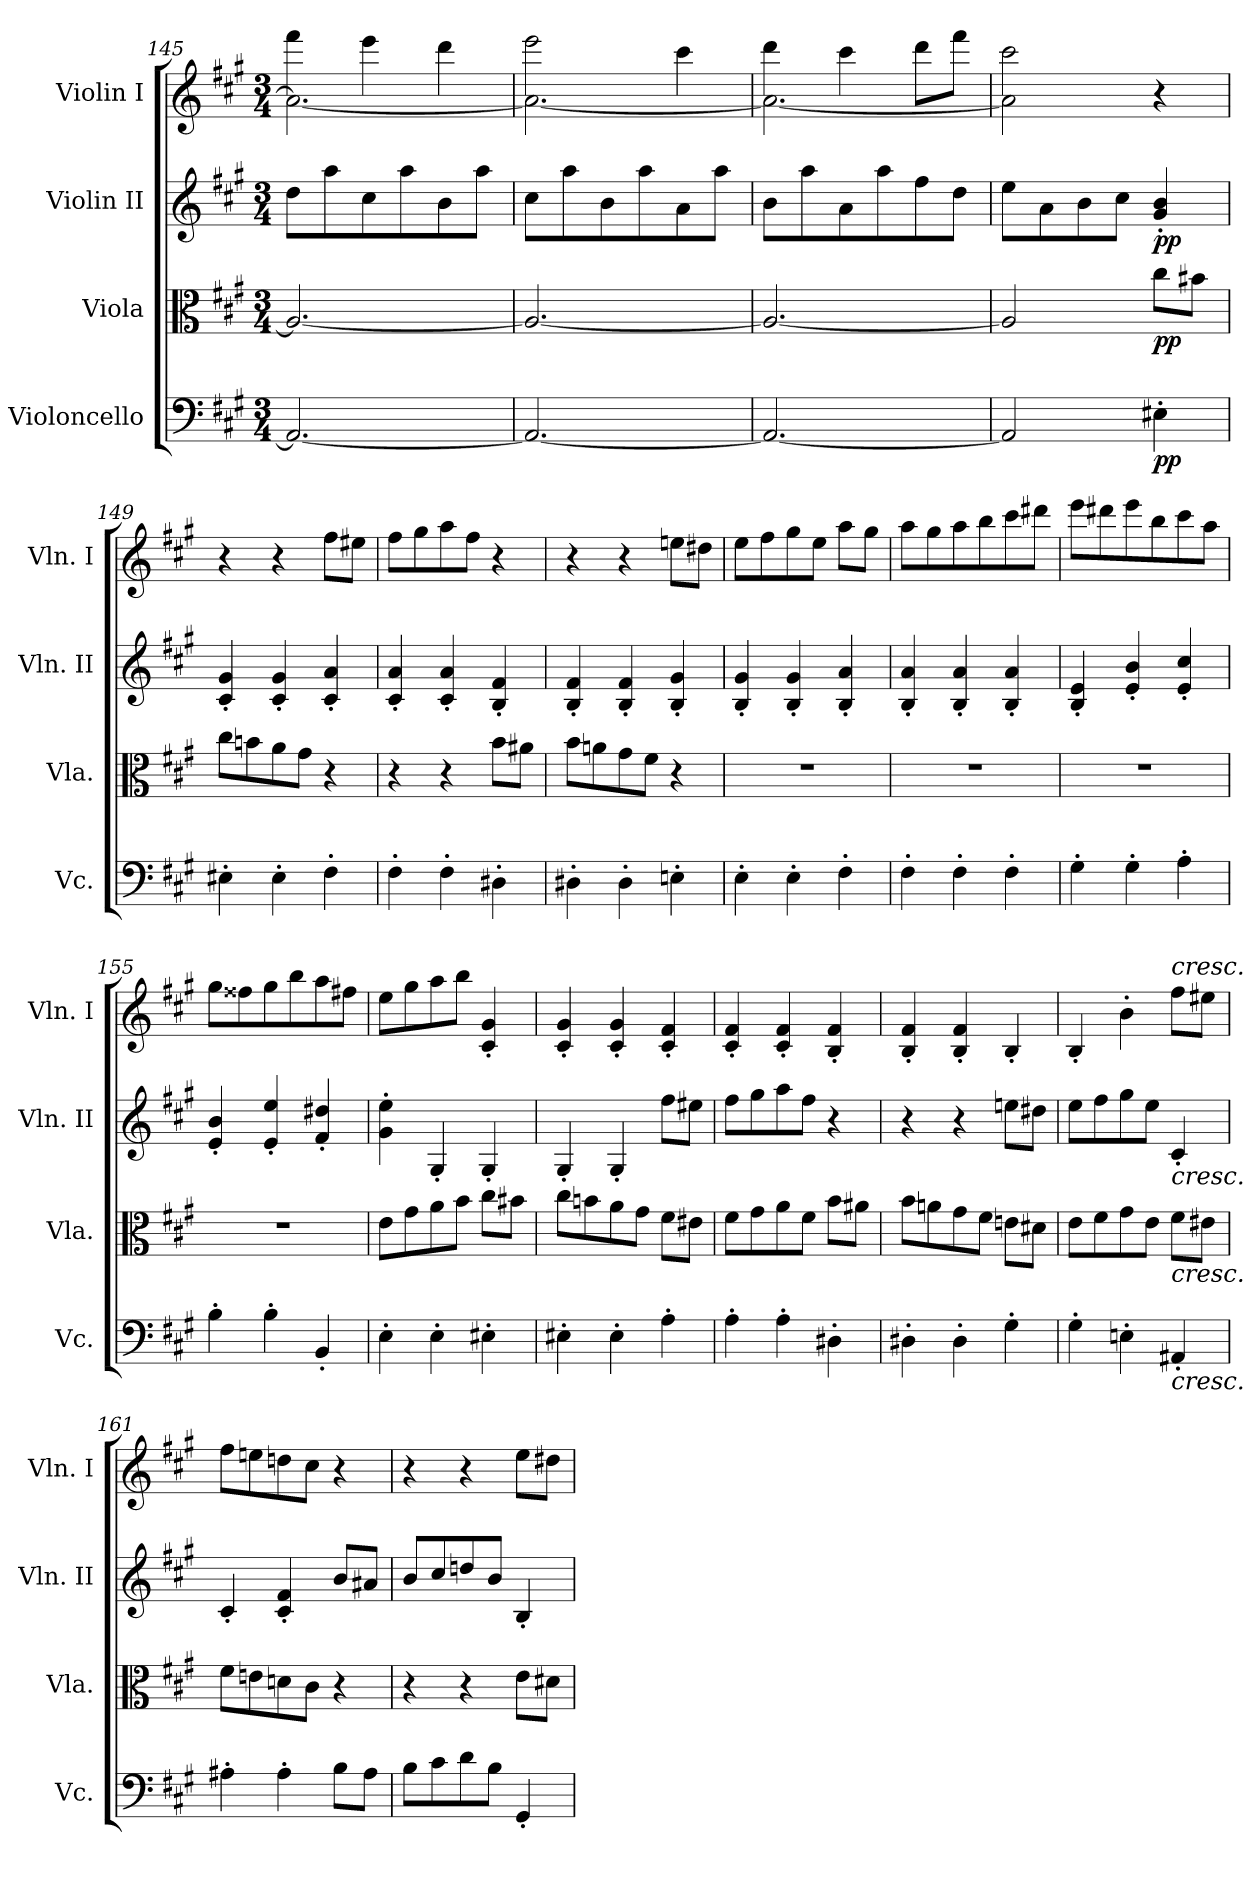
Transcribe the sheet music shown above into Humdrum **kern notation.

**kern	**dynam	**kern	**dynam	**kern	**dynam	**kern
*part4	*part4	*part3	*part3	*part2	*part2	*part1
*staff4	*staff4	*staff3	*staff3	*staff2	*staff2	*staff1
*I"Violoncello	*	*I"Viola	*	*I"Violin II	*	*I"Violin I
*I'Vc.	*	*I'Vla.	*	*I'Vln. II	*	*I'Vln. I
*clefF4	*	*clefC3	*	*clefG2	*	*clefG2
*k[f#c#g#]	*	*k[f#c#g#]	*	*k[f#c#g#]	*	*k[f#c#g#]
*M3/4	*	*M3/4	*	*M3/4	*	*M3/4
=145	=145	=145	=145	=145	=145	=145
*	*	*	*	*	*	*^
2.AA/_	.	2.A/_	.	8dd\L	.	4fff#\	2.a\_
.	.	.	.	8aa\	.	.	.
.	.	.	.	8cc#\	.	4eee\	.
.	.	.	.	8aa\	.	.	.
.	.	.	.	8b\	.	4ddd\	.
.	.	.	.	8aa\J	.	.	.
=146	=146	=146	=146	=146	=146	=146	=146
2.AA/_	.	2.A/_	.	8cc#\L	.	2eee\	2.a\_
.	.	.	.	8aa\	.	.	.
.	.	.	.	8b\	.	.	.
.	.	.	.	8aa\	.	.	.
.	.	.	.	8a\	.	4ccc#\	.
.	.	.	.	8aa\J	.	.	.
=147	=147	=147	=147	=147	=147	=147	=147
2.AA/_	.	2.A/_	.	8b\L	.	4ddd\	2.a\_
.	.	.	.	8aa\	.	.	.
.	.	.	.	8a\	.	4ccc#\	.
.	.	.	.	8aa\	.	.	.
.	.	.	.	8ff#\	.	8ddd\L	.
.	.	.	.	8dd\J	.	8fff#\J	.
=148	=148	=148	=148	=148	=148	=148	=148
2AA/]	.	2A/]	.	8ee\L	.	2ccc#\	2a\]
.	.	.	.	8a\	.	.	.
.	.	.	.	8b\	.	.	.
.	.	.	.	8cc#\J	.	.	.
!	!LO:DY:b	!	!LO:DY:b	!	!LO:DY:b	!	!
4E#X'\	pp	8cc#\L	pp	4g#/' 4b/'	pp	4r	4ryy
.	.	8b#X\J	.	.	.	.	.
*	*	*	*	*	*	*v	*v
=149	=149	=149	=149	=149	=149	=149
4E#X'\	.	8cc#\L	.	4c#/' 4g#/'	.	4r
.	.	8bn\	.	.	.	.
4E#'\	.	8a\	.	4c#/' 4g#/'	.	4r
.	.	8g#\J	.	.	.	.
4F#'\	.	4r	.	4c#/' 4a/'	.	8ff#\L
.	.	.	.	.	.	8ee#X\J
=150	=150	=150	=150	=150	=150	=150
4F#'\	.	4r	.	4c#/' 4a/'	.	8ff#\L
.	.	.	.	.	.	8gg#\
4F#'\	.	4r	.	4c#/' 4a/'	.	8aa\
.	.	.	.	.	.	8ff#\J
4D#X'\	.	8b\L	.	4B/' 4f#/'	.	4r
.	.	8a#X\J	.	.	.	.
=151	=151	=151	=151	=151	=151	=151
4D#X'\	.	8b\L	.	4B/' 4f#/'	.	4r
.	.	8an\	.	.	.	.
4D#'\	.	8g#\	.	4B/' 4f#/'	.	4r
.	.	8f#\J	.	.	.	.
4En'\	.	4r	.	4B/' 4g#/'	.	8een\L
.	.	.	.	.	.	8dd#X\J
=152	=152	=152	=152	=152	=152	=152
4E'\	.	2.r	.	4B/' 4g#/'	.	8ee\L
.	.	.	.	.	.	8ff#\
4E'\	.	.	.	4B/' 4g#/'	.	8gg#\
.	.	.	.	.	.	8ee\J
4F#'\	.	.	.	4B/' 4a/'	.	8aa\L
.	.	.	.	.	.	8gg#\J
=153	=153	=153	=153	=153	=153	=153
4F#'\	.	2.r	.	4B/' 4a/'	.	8aa\L
.	.	.	.	.	.	8gg#\
4F#'\	.	.	.	4B/' 4a/'	.	8aa\
.	.	.	.	.	.	8bb\
4F#'\	.	.	.	4B/' 4a/'	.	8ccc#\
.	.	.	.	.	.	8ddd#X\J
=154	=154	=154	=154	=154	=154	=154
4G#'\	.	2.r	.	4B/' 4e/'	.	8eee\L
.	.	.	.	.	.	8ddd#X\
4G#'\	.	.	.	4e/' 4b/'	.	8eee\
.	.	.	.	.	.	8bb\
4A'\	.	.	.	4e/' 4cc#/'	.	8ccc#\
.	.	.	.	.	.	8aa\J
=155	=155	=155	=155	=155	=155	=155
4B'\	.	2.r	.	4e/' 4b/'	.	8gg#\L
.	.	.	.	.	.	8ff##X\
4B'\	.	.	.	4e/' 4ee/'	.	8gg#\
.	.	.	.	.	.	8bb\
4BB'/	.	.	.	4f#/' 4dd#X/'	.	8aa\
.	.	.	.	.	.	8ff#X\J
=156	=156	=156	=156	=156	=156	=156
4E'\	.	8e\L	.	4g#\' 4ee\'	.	8ee\L
.	.	8g#\	.	.	.	8gg#\
4E'\	.	8a\	.	4G#'/	.	8aa\
.	.	8b\J	.	.	.	8bb\J
4E#X'\	.	8cc#\L	.	4G#'/	.	4c#/' 4g#/'
.	.	8b#X\J	.	.	.	.
=157	=157	=157	=157	=157	=157	=157
4E#X'\	.	8cc#\L	.	4G#'/	.	4c#/' 4g#/'
.	.	8bn\	.	.	.	.
4E#'\	.	8a\	.	4G#'/	.	4c#/' 4g#/'
.	.	8g#\J	.	.	.	.
4A'\	.	8f#\L	.	8ff#\L	.	4c#/' 4f#/'
.	.	8e#X\J	.	8ee#X\J	.	.
=158	=158	=158	=158	=158	=158	=158
4A'\	.	8f#\L	.	8ff#\L	.	4c#/' 4f#/'
.	.	8g#\	.	8gg#\	.	.
4A'\	.	8a\	.	8aa\	.	4c#/' 4f#/'
.	.	8f#\J	.	8ff#\J	.	.
4D#X'\	.	8b\L	.	4r	.	4B/' 4f#/'
.	.	8a#X\J	.	.	.	.
=159	=159	=159	=159	=159	=159	=159
4D#X'\	.	8b\L	.	4r	.	4B/' 4f#/'
.	.	8an\	.	.	.	.
4D#'\	.	8g#\	.	4r	.	4B/' 4f#/'
.	.	8f#\J	.	.	.	.
4G#'\	.	8en\L	.	8een\L	.	4B'/
.	.	8d#X\J	.	8dd#X\J	.	.
=160	=160	=160	=160	=160	=160	=160
4G#'\	.	8e\L	.	8ee\L	.	4B'/
.	.	8f#\	.	8ff#\	.	.
4En'\	.	8g#\	.	8gg#\	.	4b'\
.	.	8e\J	.	8ee\J	.	.
!	!	!	!	!	!	!LO:TX:a:i:t=cresc.
!	!	!	!	!LO:TX:b:i:t=cresc.	!	!
!	!	!LO:TX:b:i:t=cresc.	!	!	!	!
!LO:TX:b:i:t=cresc.	!	!	!	!	!	!
4AA#X'/	.	8f#\L	.	4c#'/	.	8ff#\L
.	.	8e#X\J	.	.	.	8ee#X\J
=161	=161	=161	=161	=161	=161	=161
4A#X'\	.	8f#\L	.	4c#'/	.	8ff#\L
.	.	8en\	.	.	.	8een\
4A#'\	.	8dn\	.	4c#/' 4f#/'	.	8ddn\
.	.	8c#\J	.	.	.	8cc#\J
8B\L	.	4r	.	8b/L	.	4r
8A#\J	.	.	.	8a#X/J	.	.
=162	=162	=162	=162	=162	=162	=162
8B\L	.	4r	.	8b/L	.	4r
8c#\	.	.	.	8cc#/	.	.
8d\	.	4r	.	8ddn/	.	4r
8B\J	.	.	.	8b/J	.	.
4GG#'/	.	8e\L	.	4B'/	.	8ee\L
.	.	8d#X\J	.	.	.	8dd#X\J
=	=	=	=	=	=	=
*-	*-	*-	*-	*-	*-	*-
